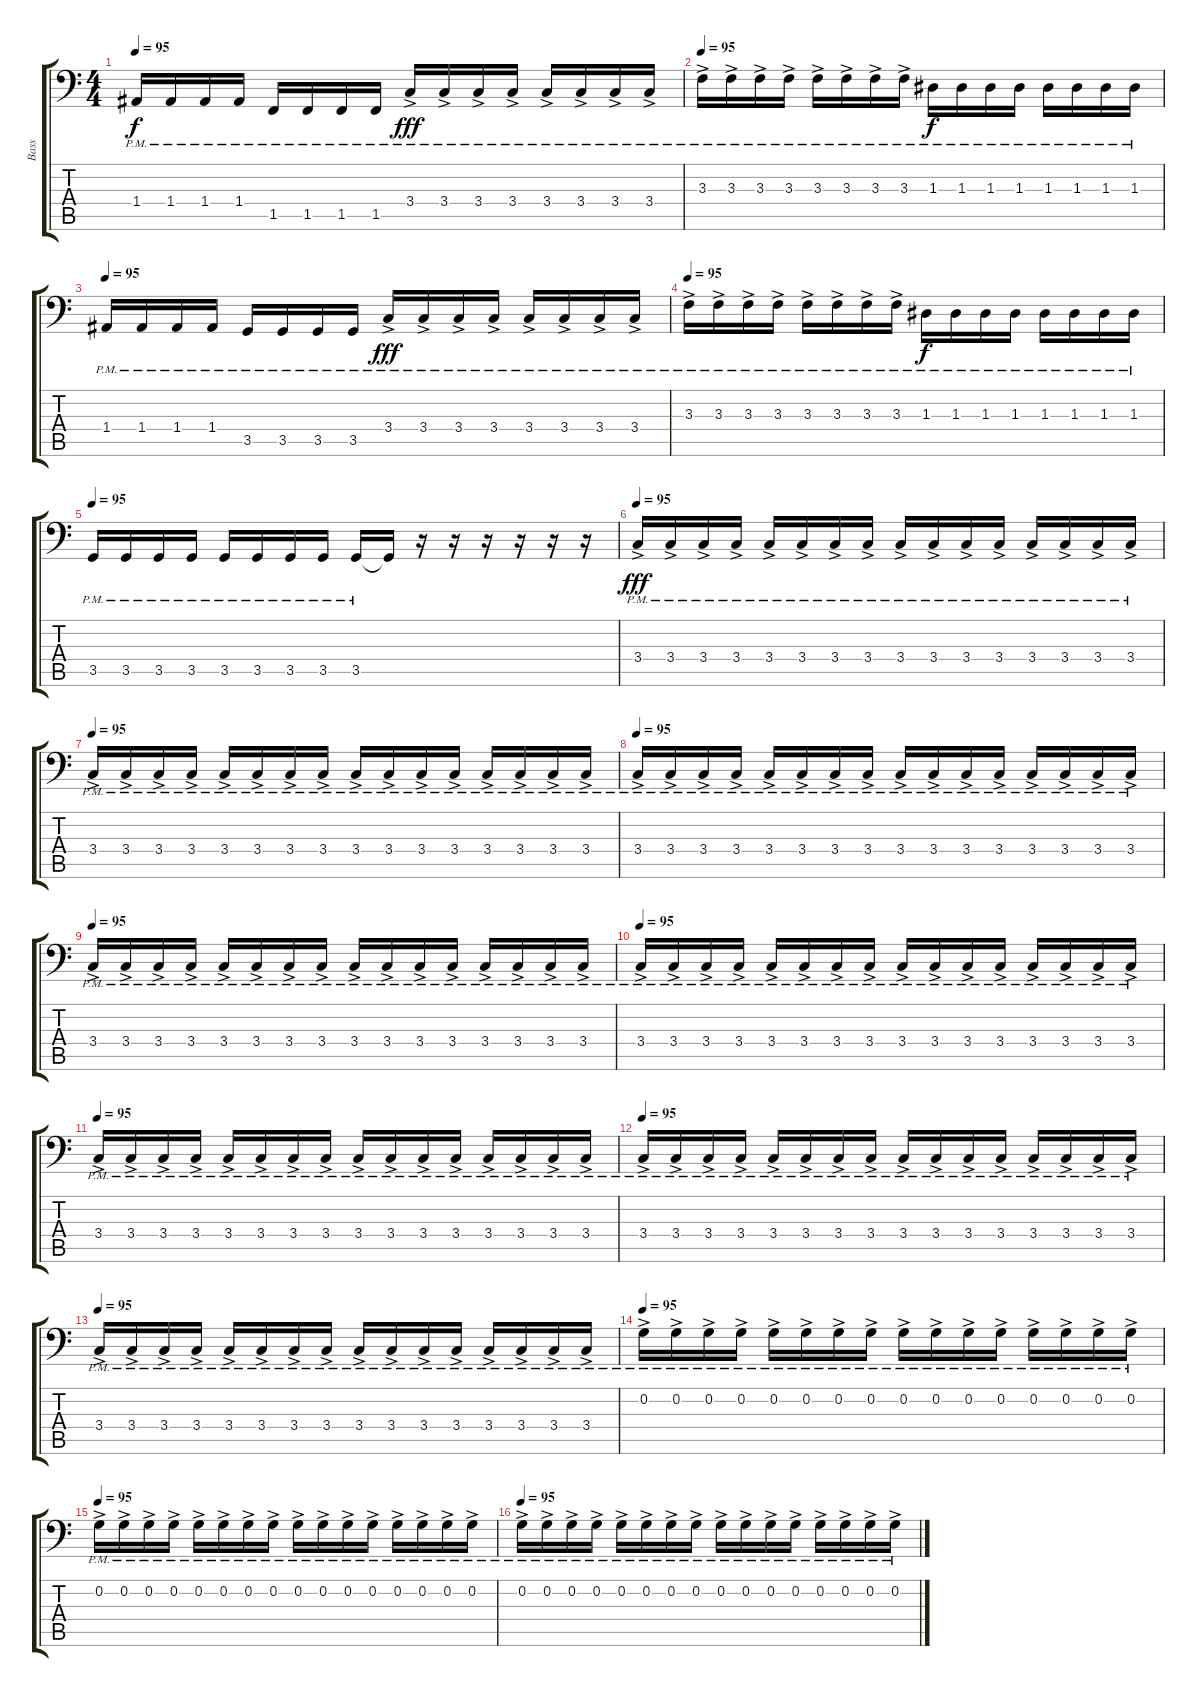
\track ("Bass" "Bass") {instrument acousticguitarsteel}
\staff {score tabs}
\tuning (C3 G2 D2 A1 E1 B0) {hide}
\ts (4 4)
\tempo 95
\clef f4
\ks c
1.4{pm}.16{dy f} 1.4{pm}.16 1.4{pm}.16 1.4{pm}.16 1.5{pm}.16 1.5{pm}.16 1.5{pm}.16 1.5{pm}.16 3.4{ac pm}.16{dy fff} 3.4{ac pm}.16 3.4{ac pm}.16 3.4{ac pm}.16 3.4{ac pm}.16 3.4{ac pm}.16 3.4{ac pm}.16 3.4{ac pm}.16 |
\tempo 95
3.3{ac pm}.16 3.3{ac pm}.16 3.3{ac pm}.16 3.3{ac pm}.16 3.3{ac pm}.16 3.3{ac pm}.16 3.3{ac pm}.16 3.3{ac pm}.16 1.3{pm}.16{dy f} 1.3{pm}.16 1.3{pm}.16 1.3{pm}.16 1.3{pm}.16 1.3{pm}.16 1.3{pm}.16 1.3{pm}.16 |
\tempo 95
1.4{pm}.16 1.4{pm}.16 1.4{pm}.16 1.4{pm}.16 3.5{pm}.16 3.5{pm}.16 3.5{pm}.16 3.5{pm}.16 3.4{ac pm}.16{dy fff} 3.4{ac pm}.16 3.4{ac pm}.16 3.4{ac pm}.16 3.4{ac pm}.16 3.4{ac pm}.16 3.4{ac pm}.16 3.4{ac pm}.16 |
\tempo 95
3.3{ac pm}.16 3.3{ac pm}.16 3.3{ac pm}.16 3.3{ac pm}.16 3.3{ac pm}.16 3.3{ac pm}.16 3.3{ac pm}.16 3.3{ac pm}.16 1.3{pm}.16{dy f} 1.3{pm}.16 1.3{pm}.16 1.3{pm}.16 1.3{pm}.16 1.3{pm}.16 1.3{pm}.16 1.3{pm}.16 |
\tempo 95
3.5{pm}.16 3.5{pm}.16 3.5{pm}.16 3.5{pm}.16 3.5{pm}.16 3.5{pm}.16 3.5{pm}.16 3.5{pm}.16 3.5{pm}.16 3.5{t}.16 r.16 r.16 r.16 r.16 r.16 r.16 |
\tempo 95
3.4{ac pm}.16{dy fff} 3.4{ac pm}.16 3.4{ac pm}.16 3.4{ac pm}.16 3.4{ac pm}.16 3.4{ac pm}.16 3.4{ac pm}.16 3.4{ac pm}.16 3.4{ac pm}.16 3.4{ac pm}.16 3.4{ac pm}.16 3.4{ac pm}.16 3.4{ac pm}.16 3.4{ac pm}.16 3.4{ac pm}.16 3.4{ac pm}.16 |
\tempo 95
3.4{ac pm}.16 3.4{ac pm}.16 3.4{ac pm}.16 3.4{ac pm}.16 3.4{ac pm}.16 3.4{ac pm}.16 3.4{ac pm}.16 3.4{ac pm}.16 3.4{ac pm}.16 3.4{ac pm}.16 3.4{ac pm}.16 3.4{ac pm}.16 3.4{ac pm}.16 3.4{ac pm}.16 3.4{ac pm}.16 3.4{ac pm}.16 |
\tempo 95
3.4{ac pm}.16 3.4{ac pm}.16 3.4{ac pm}.16 3.4{ac pm}.16 3.4{ac pm}.16 3.4{ac pm}.16 3.4{ac pm}.16 3.4{ac pm}.16 3.4{ac pm}.16 3.4{ac pm}.16 3.4{ac pm}.16 3.4{ac pm}.16 3.4{ac pm}.16 3.4{ac pm}.16 3.4{ac pm}.16 3.4{ac pm}.16 |
\tempo 95
3.4{ac pm}.16 3.4{ac pm}.16 3.4{ac pm}.16 3.4{ac pm}.16 3.4{ac pm}.16 3.4{ac pm}.16 3.4{ac pm}.16 3.4{ac pm}.16 3.4{ac pm}.16 3.4{ac pm}.16 3.4{ac pm}.16 3.4{ac pm}.16 3.4{ac pm}.16 3.4{ac pm}.16 3.4{ac pm}.16 3.4{ac pm}.16 |
\tempo 95
3.4{ac pm}.16 3.4{ac pm}.16 3.4{ac pm}.16 3.4{ac pm}.16 3.4{ac pm}.16 3.4{ac pm}.16 3.4{ac pm}.16 3.4{ac pm}.16 3.4{ac pm}.16 3.4{ac pm}.16 3.4{ac pm}.16 3.4{ac pm}.16 3.4{ac pm}.16 3.4{ac pm}.16 3.4{ac pm}.16 3.4{ac pm}.16 |
\tempo 95
3.4{ac pm}.16 3.4{ac pm}.16 3.4{ac pm}.16 3.4{ac pm}.16 3.4{ac pm}.16 3.4{ac pm}.16 3.4{ac pm}.16 3.4{ac pm}.16 3.4{ac pm}.16 3.4{ac pm}.16 3.4{ac pm}.16 3.4{ac pm}.16 3.4{ac pm}.16 3.4{ac pm}.16 3.4{ac pm}.16 3.4{ac pm}.16 |
\tempo 95
3.4{ac pm}.16 3.4{ac pm}.16 3.4{ac pm}.16 3.4{ac pm}.16 3.4{ac pm}.16 3.4{ac pm}.16 3.4{ac pm}.16 3.4{ac pm}.16 3.4{ac pm}.16 3.4{ac pm}.16 3.4{ac pm}.16 3.4{ac pm}.16 3.4{ac pm}.16 3.4{ac pm}.16 3.4{ac pm}.16 3.4{ac pm}.16 |
\tempo 95
3.4{ac pm}.16 3.4{ac pm}.16 3.4{ac pm}.16 3.4{ac pm}.16 3.4{ac pm}.16 3.4{ac pm}.16 3.4{ac pm}.16 3.4{ac pm}.16 3.4{ac pm}.16 3.4{ac pm}.16 3.4{ac pm}.16 3.4{ac pm}.16 3.4{ac pm}.16 3.4{ac pm}.16 3.4{ac pm}.16 3.4{ac pm}.16 |
\tempo 95
0.2{ac pm}.16 0.2{ac pm}.16 0.2{ac pm}.16 0.2{ac pm}.16 0.2{ac pm}.16 0.2{ac pm}.16 0.2{ac pm}.16 0.2{ac pm}.16 0.2{ac pm}.16 0.2{ac pm}.16 0.2{ac pm}.16 0.2{ac pm}.16 0.2{ac pm}.16 0.2{ac pm}.16 0.2{ac pm}.16 0.2{ac pm}.16 |
\tempo 95
0.2{ac pm}.16 0.2{ac pm}.16 0.2{ac pm}.16 0.2{ac pm}.16 0.2{ac pm}.16 0.2{ac pm}.16 0.2{ac pm}.16 0.2{ac pm}.16 0.2{ac pm}.16 0.2{ac pm}.16 0.2{ac pm}.16 0.2{ac pm}.16 0.2{ac pm}.16 0.2{ac pm}.16 0.2{ac pm}.16 0.2{ac pm}.16 |
\tempo 95
0.2{ac pm}.16 0.2{ac pm}.16 0.2{ac pm}.16 0.2{ac pm}.16 0.2{ac pm}.16 0.2{ac pm}.16 0.2{ac pm}.16 0.2{ac pm}.16 0.2{ac pm}.16 0.2{ac pm}.16 0.2{ac pm}.16 0.2{ac pm}.16 0.2{ac pm}.16 0.2{ac pm}.16 0.2{ac pm}.16 0.2{ac pm}.16
